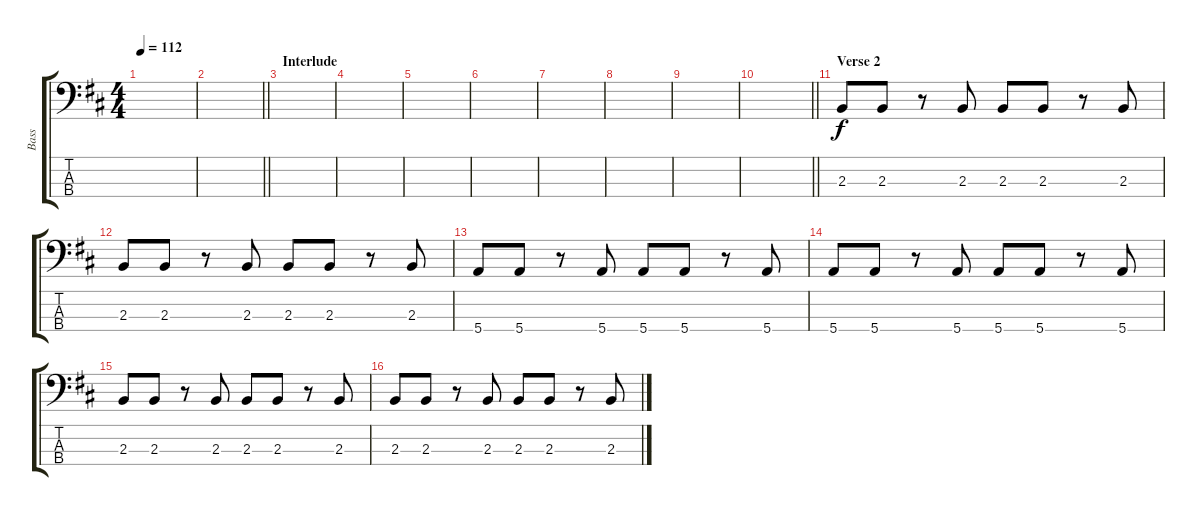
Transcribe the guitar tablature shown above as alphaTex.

\track ("Bass" "Bass") {instrument electricbassfinger}
\staff {score tabs}
\tuning (G2 D2 A1 E1) {hide}
\ts (4 4)
\tempo 112
\clef f4
\ks d
|
\barLineRight lightlight
|
\section ("" "Interlude")
|
|
|
|
|
|
|
\barLineRight lightlight
|
\section ("" "Verse 2")
2.3.8 2.3.8 r.8 2.3.8 2.3.8 2.3.8 r.8 2.3.8 |
2.3.8 2.3.8 r.8 2.3.8 2.3.8 2.3.8 r.8 2.3.8 |
5.4.8 5.4.8 r.8 5.4.8 5.4.8 5.4.8 r.8 5.4.8 |
5.4.8 5.4.8 r.8 5.4.8 5.4.8 5.4.8 r.8 5.4.8 |
2.3.8 2.3.8 r.8 2.3.8 2.3.8 2.3.8 r.8 2.3.8 |
2.3.8 2.3.8 r.8 2.3.8 2.3.8 2.3.8 r.8 2.3.8
